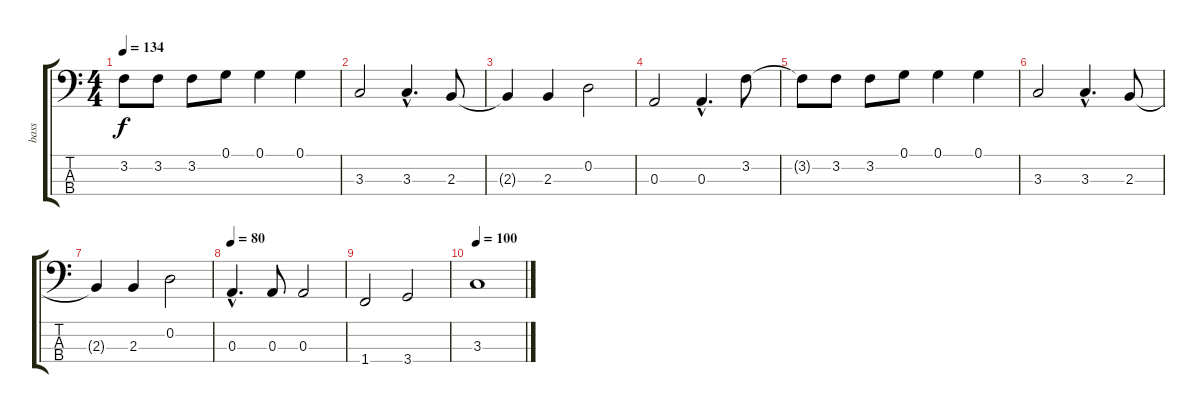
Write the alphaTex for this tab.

\track ("bass" "bass") {instrument electricbassfinger}
\staff {score tabs}
\tuning (G2 D2 A1 E1) {hide}
\ts (4 4)
\tempo 134
\clef f4
\ks c
3.2{t}.8{dy f} 3.2.8 3.2.8 0.1.8 0.1.4 0.1.4 |
3.3.2 3.3{hac}.4{d} 2.3.8 |
2.3{t}.4 2.3.4 0.2.2 |
0.3.2 0.3{hac}.4{d} 3.2.8 |
3.2{t}.8 3.2.8 3.2.8 0.1.8 0.1.4 0.1.4 |
3.3.2 3.3{hac}.4{d} 2.3.8 |
2.3{t}.4 2.3.4 0.2.2 |
\tempo 80
0.3{hac}.4{d} 0.3.8 0.3.2 |
1.4.2 3.4.2 |
\tempo 100
3.3.1
